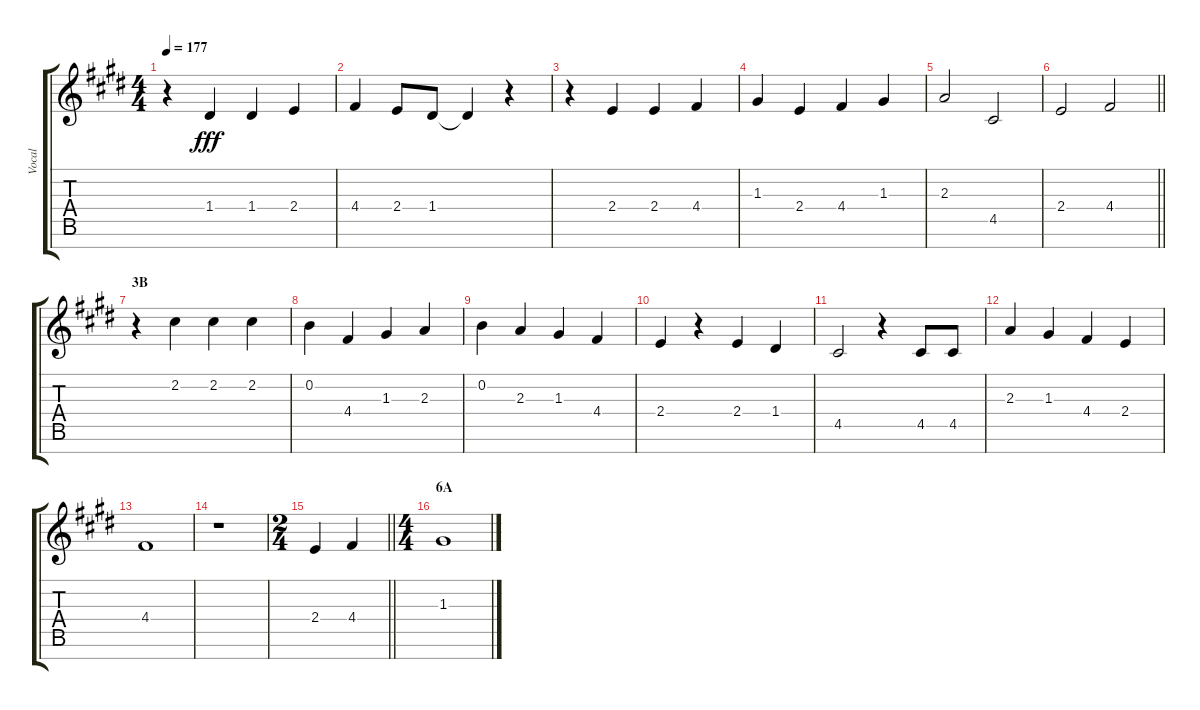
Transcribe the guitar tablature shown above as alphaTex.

\track ("Vocal" "Vocal") {instrument voiceoohs}
\staff {score tabs}
\tuning (E5 B4 G4 D4 A3 E3 B2) {hide}
\ts (4 4)
\tempo 177
\clef g2
\ks e
r.4{dy fff} 1.4.4 1.4.4 2.4.4 |
4.4.4 2.4.8 1.4.8 1.4{t}.4 r.4 |
r.4 2.4.4 2.4.4 4.4.4 |
1.3.4 2.4.4 4.4.4 1.3.4 |
2.3.2 4.5.2 |
\barLineRight lightlight
2.4.2 4.4.2 |
\section ("" "3B")
r.4 2.2.4 2.2.4 2.2.4 |
0.2.4 4.4.4 1.3.4 2.3.4 |
0.2.4 2.3.4 1.3.4 4.4.4 |
2.4.4 r.4 2.4.4 1.4.4 |
4.5.2 r.4 4.5.8 4.5.8 |
2.3.4 1.3.4 4.4.4 2.4.4 |
4.4.1 |
r.1 |
\ts (2 4)
\barLineRight lightlight
2.4.4 4.4.4 |
\ts (4 4)
\section ("" "6A")
1.3.1
